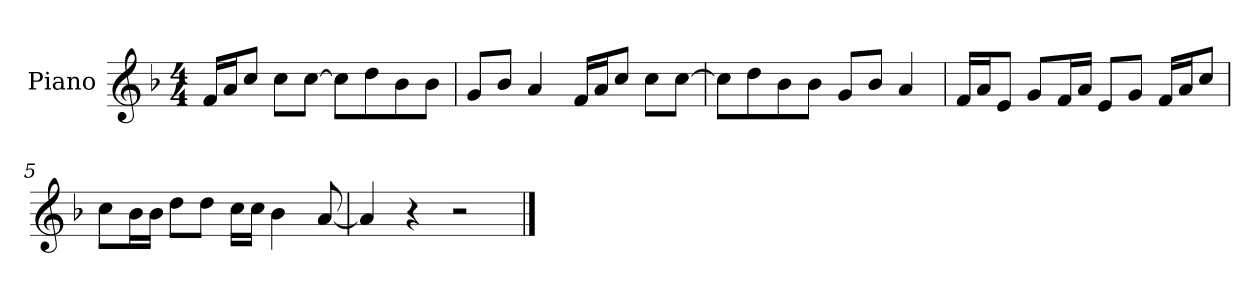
**kern
*part1
*staff1
*I"Piano
*I'P-no
*clefG2
*k[b-]
*M4/4
*MM90
=1
16f/LL
16a/J
8cc/J
8cc\L
[8cc\J
8cc\L]
8dd\
8b-\
8b-\J
=2
8g/L
8b-/J
4a/
16f/LL
16a/J
8cc/J
8cc\L
[8cc\J
=3
8cc\L]
8dd\
8b-\
8b-\J
8g/L
8b-/J
4a/
=4
16f/LL
16a/J
8e/J
8g/L
16f/L
16a/JJ
8e/L
8g/J
16f/LL
16a/J
8cc/J
!!LO:LB:g=z
=5
8cc\L
16b-\L
16b-\JJ
8dd\L
8dd\J
16cc\LL
16cc\JJ
4b-\
[8a/
=6
4a/]
4r
2r
==
*-
